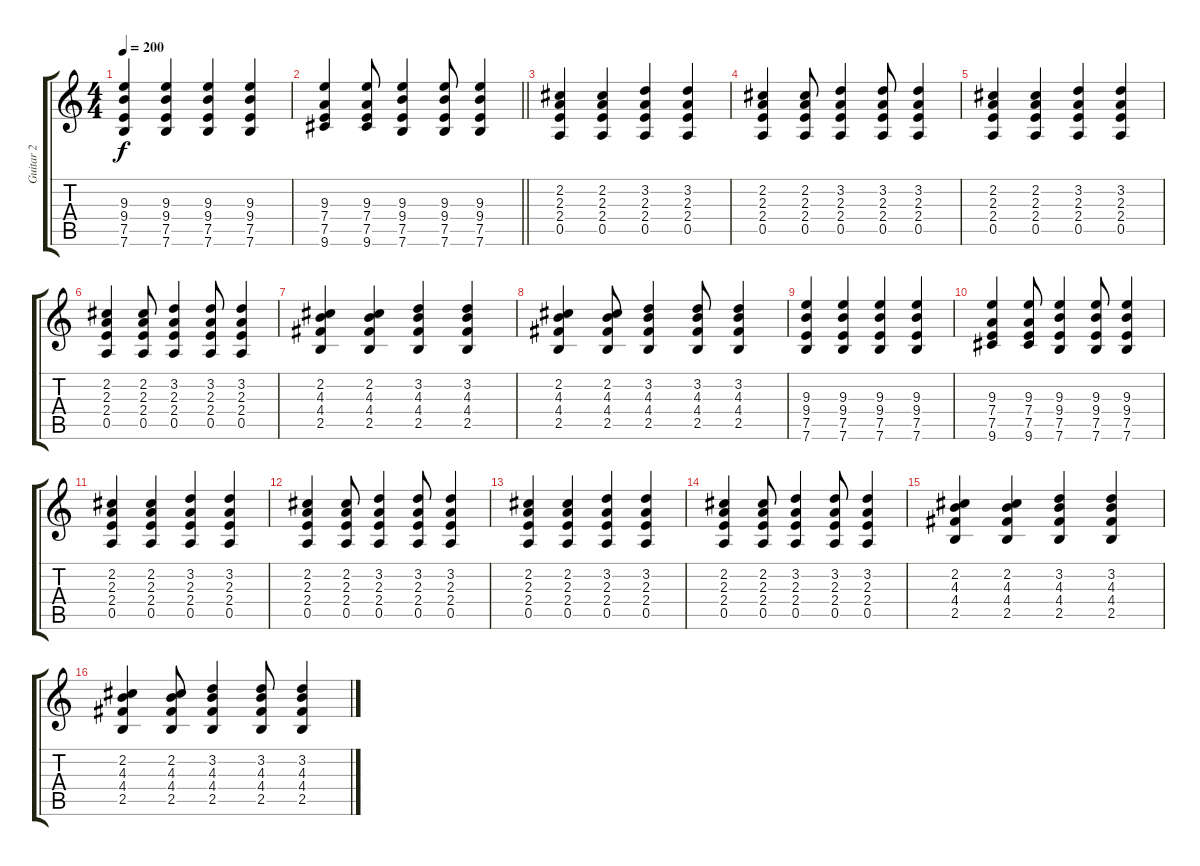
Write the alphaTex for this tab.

\track ("Guitar 2" "Guitar 2") {instrument overdrivenguitar}
\staff {score tabs}
\tuning (E4 B3 G3 D3 A2 E2) {hide}
\ts (4 4)
\tempo 200
\clef g2
\ks c
(9.3 9.4 7.5 7.6).4{dy f} (9.3 9.4 7.5 7.6).4 (9.3 9.4 7.5 7.6).4 (9.3 9.4 7.5 7.6).4 |
\barLineRight lightlight
(9.3 7.4 7.5 9.6).4 (9.3 7.4 7.5 9.6).8 (9.3 9.4 7.5 7.6).4 (9.3 9.4 7.5 7.6).8 (9.3 9.4 7.5 7.6).4 |
(2.2 2.3 2.4 0.5).4 (2.2 2.3 2.4 0.5).4 (3.2 2.3 2.4 0.5).4 (3.2 2.3 2.4 0.5).4 |
(2.2 2.3 2.4 0.5).4 (2.2 2.3 2.4 0.5).8 (3.2 2.3 2.4 0.5).4 (3.2 2.3 2.4 0.5).8 (3.2 2.3 2.4 0.5).4 |
(2.2 2.3 2.4 0.5).4 (2.2 2.3 2.4 0.5).4 (3.2 2.3 2.4 0.5).4 (3.2 2.3 2.4 0.5).4 |
(2.2 2.3 2.4 0.5).4 (2.2 2.3 2.4 0.5).8 (3.2 2.3 2.4 0.5).4 (3.2 2.3 2.4 0.5).8 (3.2 2.3 2.4 0.5).4 |
(2.2 4.3 4.4 2.5).4 (2.2 4.3 4.4 2.5).4 (3.2 4.3 4.4 2.5).4 (3.2 4.3 4.4 2.5).4 |
(2.2 4.3 4.4 2.5).4 (2.2 4.3 4.4 2.5).8 (3.2 4.3 4.4 2.5).4 (3.2 4.3 4.4 2.5).8 (3.2 4.3 4.4 2.5).4 |
(9.3 9.4 7.5 7.6).4 (9.3 9.4 7.5 7.6).4 (9.3 9.4 7.5 7.6).4 (9.3 9.4 7.5 7.6).4 |
(9.3 7.4 7.5 9.6).4 (9.3 7.4 7.5 9.6).8 (9.3 9.4 7.5 7.6).4 (9.3 9.4 7.5 7.6).8 (9.3 9.4 7.5 7.6).4 |
(2.2 2.3 2.4 0.5).4 (2.2 2.3 2.4 0.5).4 (3.2 2.3 2.4 0.5).4 (3.2 2.3 2.4 0.5).4 |
(2.2 2.3 2.4 0.5).4 (2.2 2.3 2.4 0.5).8 (3.2 2.3 2.4 0.5).4 (3.2 2.3 2.4 0.5).8 (3.2 2.3 2.4 0.5).4 |
(2.2 2.3 2.4 0.5).4 (2.2 2.3 2.4 0.5).4 (3.2 2.3 2.4 0.5).4 (3.2 2.3 2.4 0.5).4 |
(2.2 2.3 2.4 0.5).4 (2.2 2.3 2.4 0.5).8 (3.2 2.3 2.4 0.5).4 (3.2 2.3 2.4 0.5).8 (3.2 2.3 2.4 0.5).4 |
(2.2 4.3 4.4 2.5).4 (2.2 4.3 4.4 2.5).4 (3.2 4.3 4.4 2.5).4 (3.2 4.3 4.4 2.5).4 |
(2.2 4.3 4.4 2.5).4 (2.2 4.3 4.4 2.5).8 (3.2 4.3 4.4 2.5).4 (3.2 4.3 4.4 2.5).8 (3.2 4.3 4.4 2.5).4
